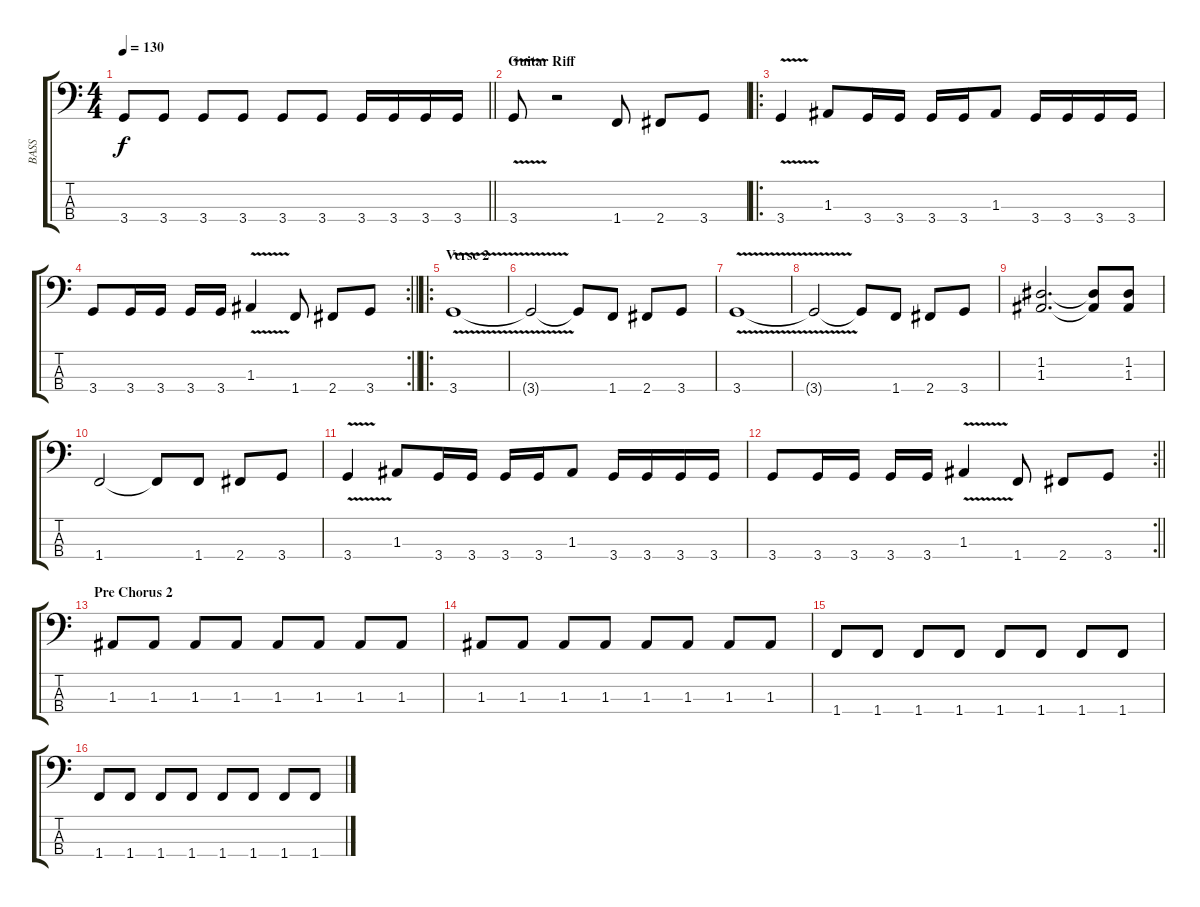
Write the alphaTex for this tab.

\track ("BASS" "BASS") {instrument electricbasspick}
\staff {score tabs}
\tuning (G2 D2 A1 E1) {hide}
\ts (4 4)
\tempo 130
\clef f4
\barLineRight lightlight
\ks c
3.4.8{dy f} 3.4.8 3.4.8 3.4.8 3.4.8 3.4.8 3.4.16 3.4.16 3.4.16 3.4.16 |
\section ("" "Guitar Riff")
3.4{v}.8 r.2 1.4.8 2.4.8 3.4.8 |
\ro
3.4{v}.4 1.3.8 3.4.16 3.4.16 3.4.16 3.4.16 1.3.8 3.4.16 3.4.16 3.4.16 3.4.16 |
\rc 2
\barLineRight lightlight
3.4.8 3.4.16 3.4.16 3.4.16 3.4.16 1.3{v}.4 1.4.8 2.4.8 3.4.8 |
\ro
\section ("" "Verse 2")
3.4{v}.1 |
3.4{t}.2 3.4{t}.8 1.4.8 2.4.8 3.4.8 |
3.4{v}.1 |
3.4{t}.2 3.4{t}.8 1.4.8 2.4.8 3.4.8 |
(1.2 1.3).2{d} (1.2{t} 1.3{t}).8 (1.2 1.3).8 |
1.4.2 1.4{t}.8 1.4.8 2.4.8 3.4.8 |
3.4{v}.4 1.3.8 3.4.16 3.4.16 3.4.16 3.4.16 1.3.8 3.4.16 3.4.16 3.4.16 3.4.16 |
\rc 2
\barLineRight lightlight
3.4.8 3.4.16 3.4.16 3.4.16 3.4.16 1.3{v}.4 1.4.8 2.4.8 3.4.8 |
\section ("" "Pre Chorus 2")
1.3.8 1.3.8 1.3.8 1.3.8 1.3.8 1.3.8 1.3.8 1.3.8 |
1.3.8 1.3.8 1.3.8 1.3.8 1.3.8 1.3.8 1.3.8 1.3.8 |
1.4.8 1.4.8 1.4.8 1.4.8 1.4.8 1.4.8 1.4.8 1.4.8 |
1.4.8 1.4.8 1.4.8 1.4.8 1.4.8 1.4.8 1.4.8 1.4.8
